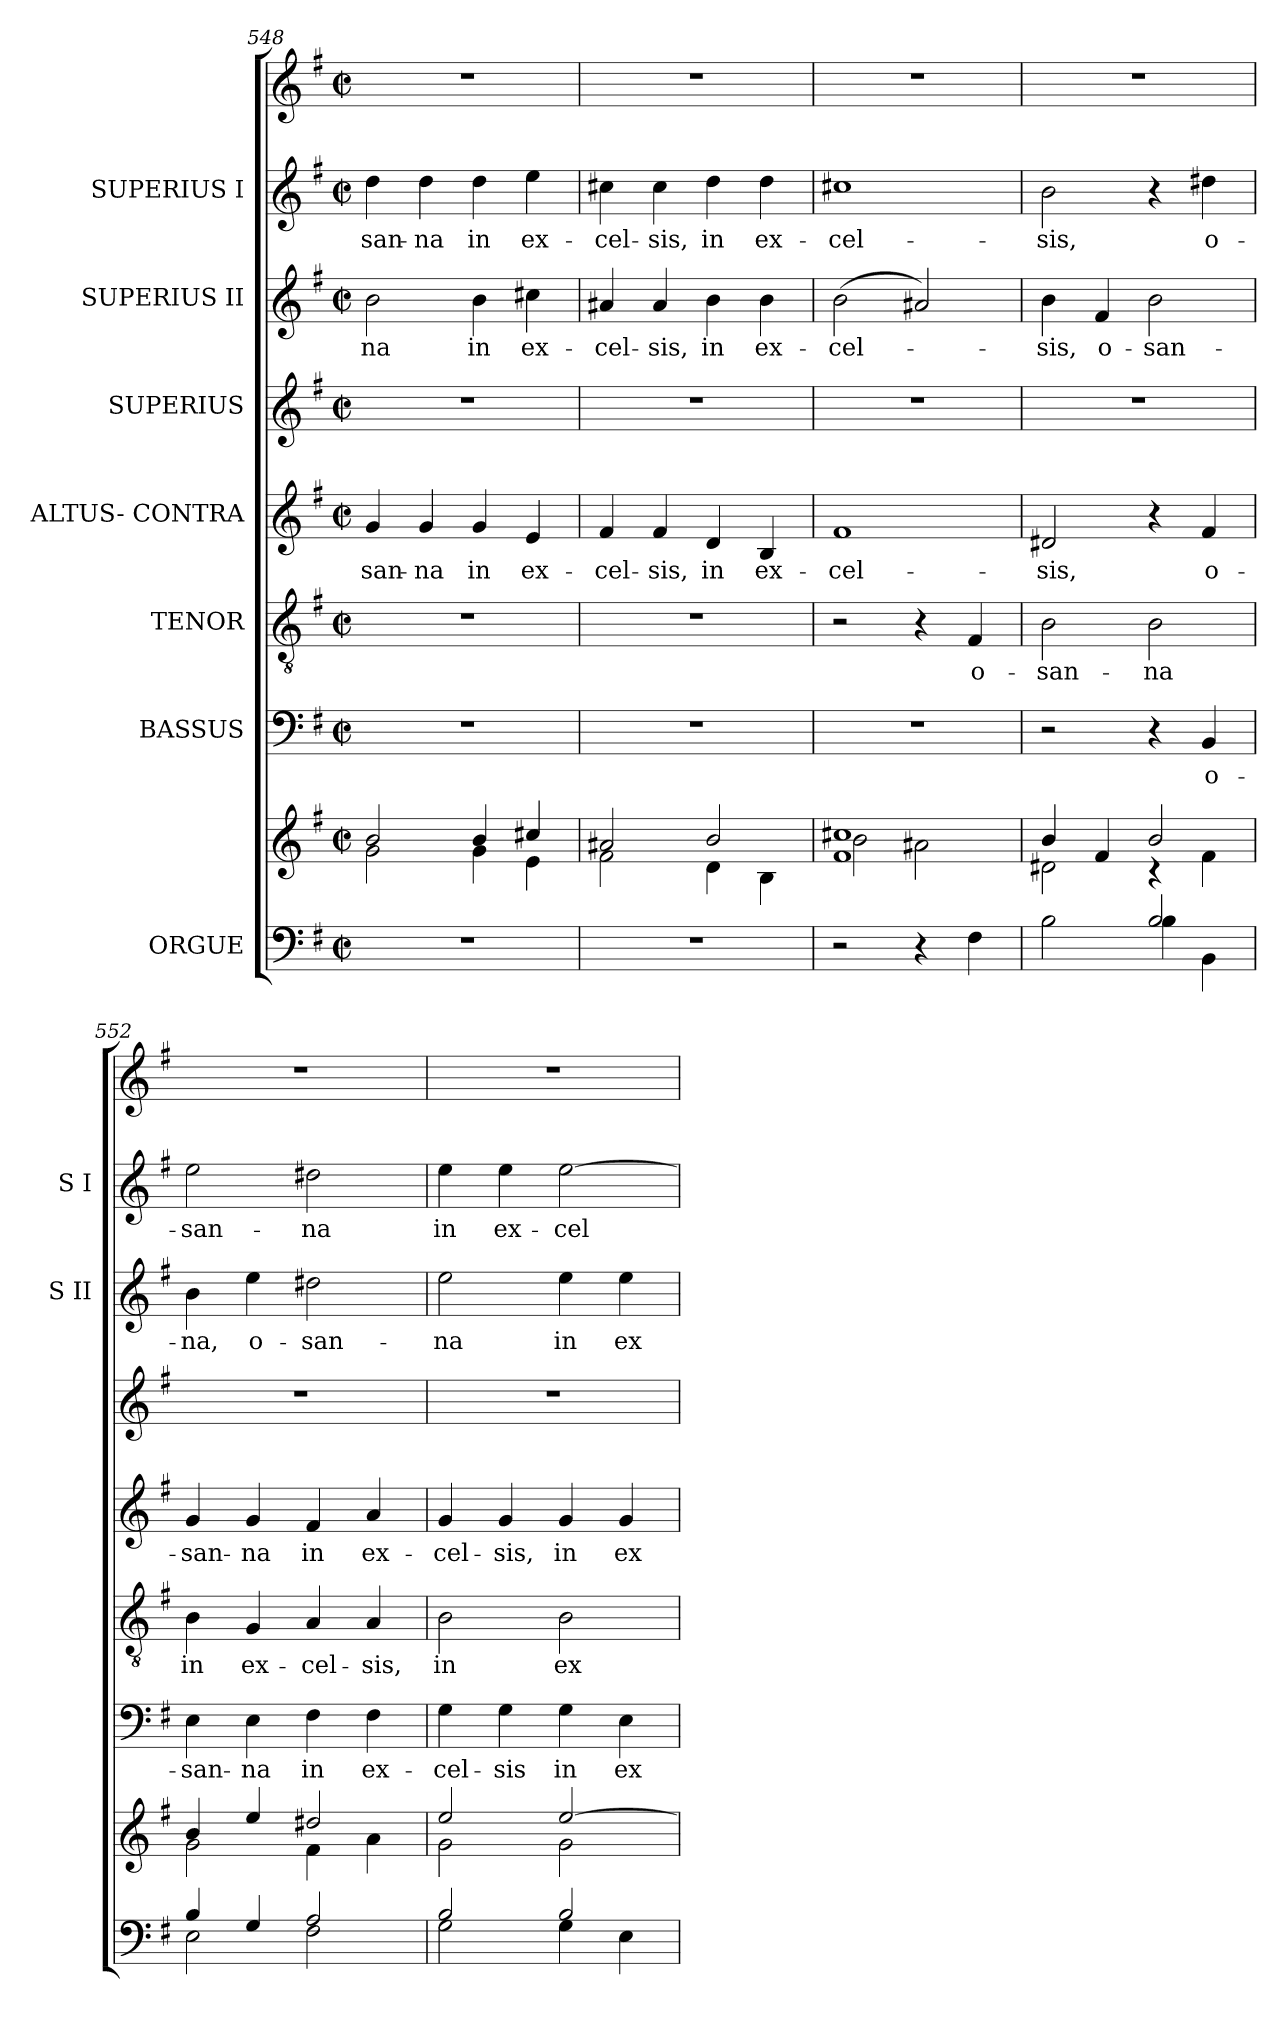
**kern	**kern	**kern	**text	**kern	**text	**kern	**text	**kern	**kern	**text	**kern	**text	**kern
*part8	*part8	*part7	*part7	*part6	*part6	*part5	*part5	*part4	*part3	*part3	*part2	*part2	*part1
*staff9	*staff8	*staff7	*staff7	*staff6	*staff6	*staff5	*staff5	*staff4	*staff3	*staff3	*staff2	*staff2	*staff1
*I"ORGUE	*	*I"BASSUS	*	*I"TENOR	*	*I"ALTUS- CONTRA	*	*I"SUPERIUS	*I"SUPERIUS II	*	*I"SUPERIUS I	*	*
*	*	*	*	*	*	*	*	*	*I'S II	*	*I'S I	*	*
*clefF4	*clefG2	*clefF4	*	*clefGv2	*	*clefG2	*	*clefG2	*clefG2	*	*clefG2	*	*clefG2
*k[f#]	*k[f#]	*k[f#]	*	*k[f#]	*	*k[f#]	*	*k[f#]	*k[f#]	*	*k[f#]	*	*k[f#]
*e:	*e:	*e:	*	*e:	*	*e:	*	*e:	*e:	*	*e:	*	*e:
*M2/2	*M2/2	*M2/2	*	*M2/2	*	*M2/2	*	*M2/2	*M2/2	*	*M2/2	*	*M2/2
*met(c|)	*met(c|)	*met(c|)	*	*met(c|)	*	*met(c|)	*	*met(c|)	*met(c|)	*	*met(c|)	*	*met(c|)
=548	=548	=548	=548	=548	=548	=548	=548	=548	=548	=548	=548	=548	=548
*	*^	*	*	*	*	*	*	*	*	*	*	*	*
!	!	!	!	!	!	!	!	!LO:LY:b	!	!	!LO:LY:b	!	!LO:LY:b	!
1r	2b/	2g\	1r	.	1r	.	4g/	-san-	1r	2b\	-na	4dd\	-san-	1r
!	!	!	!	!	!	!	!	!LO:LY:b	!	!	!	!	!LO:LY:b	!
.	.	.	.	.	.	.	4g/	-na	.	.	.	4dd\	-na	.
!	!	!	!	!	!	!	!	!LO:LY:b	!	!	!LO:LY:b	!	!LO:LY:b	!
.	4b/	4g\	.	.	.	.	4g/	in	.	4b\	in	4dd\	in	.
!	!	!	!	!	!	!	!	!LO:LY:b	!	!	!LO:LY:b	!	!LO:LY:b	!
.	4cc#X/	4e\	.	.	.	.	4e/	ex-	.	4cc#X\	ex-	4ee\	ex-	.
=549	=549	=549	=549	=549	=549	=549	=549	=549	=549	=549	=549	=549	=549	=549
!	!	!	!	!	!	!	!	!LO:LY:b	!	!	!LO:LY:b	!	!LO:LY:b	!
1r	2a#X/	2f#\	1r	.	1r	.	4f#/	-cel-	1r	4a#X/	-cel-	4cc#X\	-cel-	1r
!	!	!	!	!	!	!	!	!LO:LY:b	!	!	!LO:LY:b	!	!LO:LY:b	!
.	.	.	.	.	.	.	4f#/	-sis,	.	4a#/	-sis,	4cc#\	-sis,	.
!	!	!	!	!	!	!	!	!LO:LY:b	!	!	!LO:LY:b	!	!LO:LY:b	!
.	2b/	4d\	.	.	.	.	4d/	in	.	4b\	in	4dd\	in	.
!	!	!	!	!	!	!	!	!LO:LY:b	!	!	!LO:LY:b	!	!LO:LY:b	!
.	.	4B\	.	.	.	.	4B/	ex-	.	4b\	ex-	4dd\	ex-	.
=550	=550	=550	=550	=550	=550	=550	=550	=550	=550	=550	=550	=550	=550	=550
!	!	!	!	!	!	!	!	!LO:LY:b	!	!	!LO:LY:b	!	!LO:LY:b	!
2r	1f# 1cc#X	2b\	1r	.	2r	.	1f#	-cel-	1r	(>2b\	-cel-	1cc#X	-cel-	1r
4r	.	2a#X\	.	.	4r	.	.	.	.	2a#X/)	.	.	.	.
!	!	!	!	!	!	!LO:LY:b	!	!	!	!	!	!	!	!
4F#\	.	.	.	.	4F#/	o-	.	.	.	.	.	.	.	.
!!LO:PB:g=z
=551	=551	=551	=551	=551	=551	=551	=551	=551	=551	=551	=551	=551	=551	=551
*^	*	*	*	*	*	*	*	*	*	*	*	*	*	*
!	!	!	!	!	!	!	!LO:LY:b	!	!LO:LY:b	!	!	!LO:LY:b	!	!LO:LY:b	!
2ryy	2B\	4b/	2d#X\	2r	.	2B\	-san-	2d#X/	-sis,	1r	4b\	-sis,	2b\	-sis,	1r
!	!	!	!	!	!	!	!	!	!	!	!	!LO:LY:b	!	!	!
.	.	4f#/	.	.	.	.	.	.	.	.	4f#/	o-	.	.	.
!	!	!	!	!	!	!	!LO:LY:b	!	!	!	!	!LO:LY:b	!	!	!
2B/	4B\	2b/	4rc	4r	.	2B\	-na	4r	.	.	2b\	-san-	4r	.	.
!	!	!	!	!	!LO:LY:b	!	!	!	!LO:LY:b	!	!	!	!	!LO:LY:b	!
.	4BB\	.	4f#\	4BB/	o-	.	.	4f#/	o-	.	.	.	4dd#X\	o-	.
=552	=552	=552	=552	=552	=552	=552	=552	=552	=552	=552	=552	=552	=552	=552	=552
!	!	!	!	!	!LO:LY:b	!	!LO:LY:b	!	!LO:LY:b	!	!	!LO:LY:b	!	!LO:LY:b	!
4B/	2E\	4b/	2g\	4E\	-san-	4B\	in	4g/	-san-	1r	4b\	-na,	2ee\	-san-	1r
!	!	!	!	!	!LO:LY:b	!	!LO:LY:b	!	!LO:LY:b	!	!	!LO:LY:b	!	!	!
4G/	.	4ee/	.	4E\	-na	4G/	ex-	4g/	-na	.	4ee\	o-	.	.	.
!	!	!	!	!	!LO:LY:b	!	!LO:LY:b	!	!LO:LY:b	!	!	!LO:LY:b	!	!LO:LY:b	!
2A/	2F#\	2dd#X/	4f#\	4F#\	in	4A/	-cel-	4f#/	in	.	2dd#X\	-san-	2dd#X\	-na	.
!	!	!	!	!	!LO:LY:b	!	!LO:LY:b	!	!LO:LY:b	!	!	!	!	!	!
.	.	.	4a\	4F#\	ex-	4A/	-sis,	4a/	ex-	.	.	.	.	.	.
=553	=553	=553	=553	=553	=553	=553	=553	=553	=553	=553	=553	=553	=553	=553	=553
!	!	!	!	!	!LO:LY:b	!	!LO:LY:b	!	!LO:LY:b	!	!	!LO:LY:b	!	!LO:LY:b	!
2B/	2G\	2ee/	2g\	4G\	-cel-	2B\	in	4g/	-cel-	1r	2ee\	-na	4ee\	in	1r
!	!	!	!	!	!LO:LY:b	!	!	!	!LO:LY:b	!	!	!	!	!LO:LY:b	!
.	.	.	.	4G\	-sis	.	.	4g/	-sis,	.	.	.	4ee\	ex-	.
!	!	!	!	!	!LO:LY:b	!	!LO:LY:b	!	!LO:LY:b	!	!	!LO:LY:b	!	!LO:LY:b	!
2B/	4G\	[>2ee/	2g\	4G\	in	2B\	ex-	4g/	in	.	4ee\	in	[2ee\	-cel-	.
!	!	!	!	!	!LO:LY:b	!	!	!	!LO:LY:b	!	!	!LO:LY:b	!	!	!
.	4E\	.	.	4E\	ex-	.	.	4g/	ex-	.	4ee\	ex-	.	.	.
*v	*v	*	*	*	*	*	*	*	*	*	*	*	*	*	*
*	*v	*v	*	*	*	*	*	*	*	*	*	*	*	*
=	=	=	=	=	=	=	=	=	=	=	=	=	=
*-	*-	*-	*-	*-	*-	*-	*-	*-	*-	*-	*-	*-	*-
